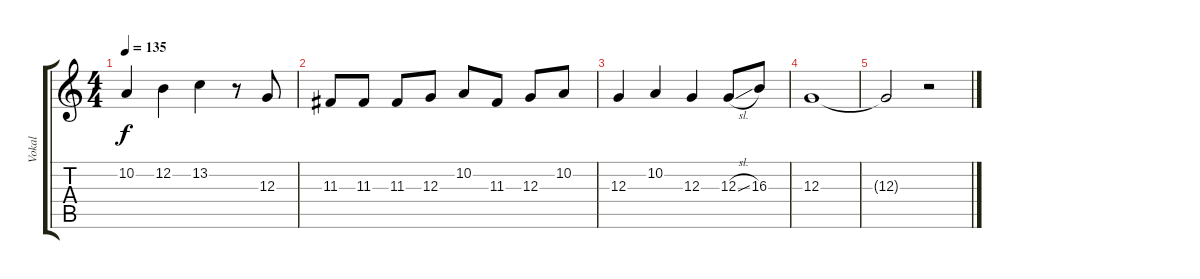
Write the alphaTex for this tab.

\track ("Vokal" "Vokal") {instrument voiceoohs}
\staff {score tabs}
\tuning (E4 B3 G3 D3 A2 E2) {hide}
\ts (4 4)
\tempo 135
\clef g2
\ks c
10.2.4{dy f} 12.2.4 13.2.4 r.8 12.3.8 |
11.3.8 11.3.8 11.3.8 12.3.8 10.2.8 11.3.8 12.3.8 10.2.8 |
12.3.4 10.2.4 12.3.4 12.3{sl}.8 16.3.8 |
12.3.1 |
12.3{t}.2 r.2
